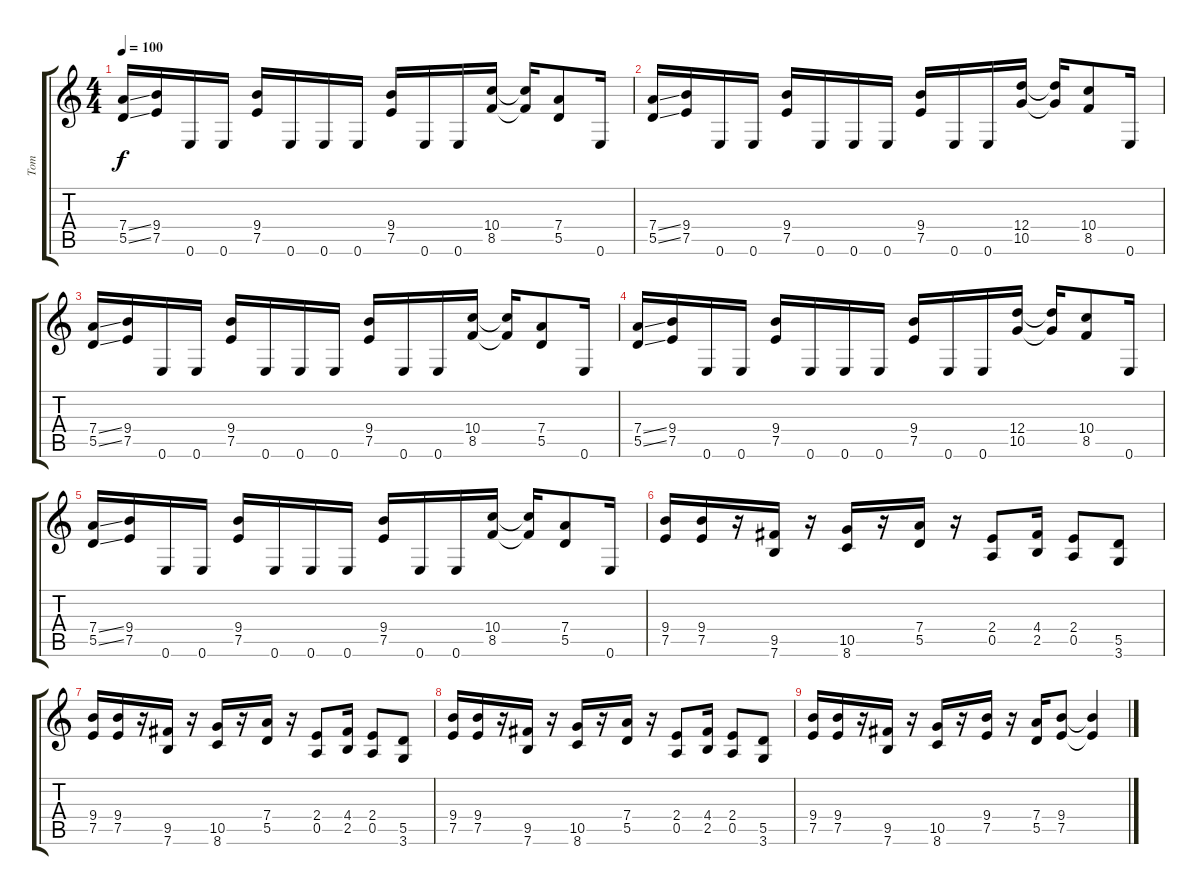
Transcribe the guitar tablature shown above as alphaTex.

\track ("Tom" "Tom") {instrument distortionguitar}
\staff {score tabs}
\tuning (E4 B3 G3 D3 A2 E2) {hide}
\ts (4 4)
\tempo 100
\clef g2
\ks c
(7.4{ss} 5.5{ss}).16{dy f} (9.4 7.5).16 0.6.16 0.6.16 (9.4 7.5).16 0.6.16 0.6.16 0.6.16 (9.4 7.5).16 0.6.16 0.6.16 (10.4 8.5).16 (10.4{t} 8.5{t}).16 (7.4 5.5).8 0.6.16 |
(7.4{ss} 5.5{ss}).16 (9.4 7.5).16 0.6.16 0.6.16 (9.4 7.5).16 0.6.16 0.6.16 0.6.16 (9.4 7.5).16 0.6.16 0.6.16 (12.4 10.5).16 (12.4{t} 10.5{t}).16 (10.4 8.5).8 0.6.16 |
(7.4{ss} 5.5{ss}).16 (9.4 7.5).16 0.6.16 0.6.16 (9.4 7.5).16 0.6.16 0.6.16 0.6.16 (9.4 7.5).16 0.6.16 0.6.16 (10.4 8.5).16 (10.4{t} 8.5{t}).16 (7.4 5.5).8 0.6.16 |
(7.4{ss} 5.5{ss}).16 (9.4 7.5).16 0.6.16 0.6.16 (9.4 7.5).16 0.6.16 0.6.16 0.6.16 (9.4 7.5).16 0.6.16 0.6.16 (12.4 10.5).16 (12.4{t} 10.5{t}).16 (10.4 8.5).8 0.6.16 |
(7.4{ss} 5.5{ss}).16 (9.4 7.5).16 0.6.16 0.6.16 (9.4 7.5).16 0.6.16 0.6.16 0.6.16 (9.4 7.5).16 0.6.16 0.6.16 (10.4 8.5).16 (10.4{t} 8.5{t}).16 (7.4 5.5).8 0.6.16 |
(9.4 7.5).16 (9.4 7.5).16 r.16 (9.5 7.6).16 r.16 (10.5 8.6).16 r.16 (7.4 5.5).16 r.16 (2.4 0.5).8 (4.4 2.5).16 (2.4 0.5).8 (5.5 3.6).8 |
(9.4 7.5).16 (9.4 7.5).16 r.16 (9.5 7.6).16 r.16 (10.5 8.6).16 r.16 (7.4 5.5).16 r.16 (2.4 0.5).8 (4.4 2.5).16 (2.4 0.5).8 (5.5 3.6).8 |
(9.4 7.5).16 (9.4 7.5).16 r.16 (9.5 7.6).16 r.16 (10.5 8.6).16 r.16 (7.4 5.5).16 r.16 (2.4 0.5).8 (4.4 2.5).16 (2.4 0.5).8 (5.5 3.6).8 |
(9.4 7.5).16 (9.4 7.5).16 r.16 (9.5 7.6).16 r.16 (10.5 8.6).16 r.16 (9.4 7.5).16 r.16 (7.4 5.5).16 (9.4 7.5).8 (9.4{t} 7.5{t}).4
